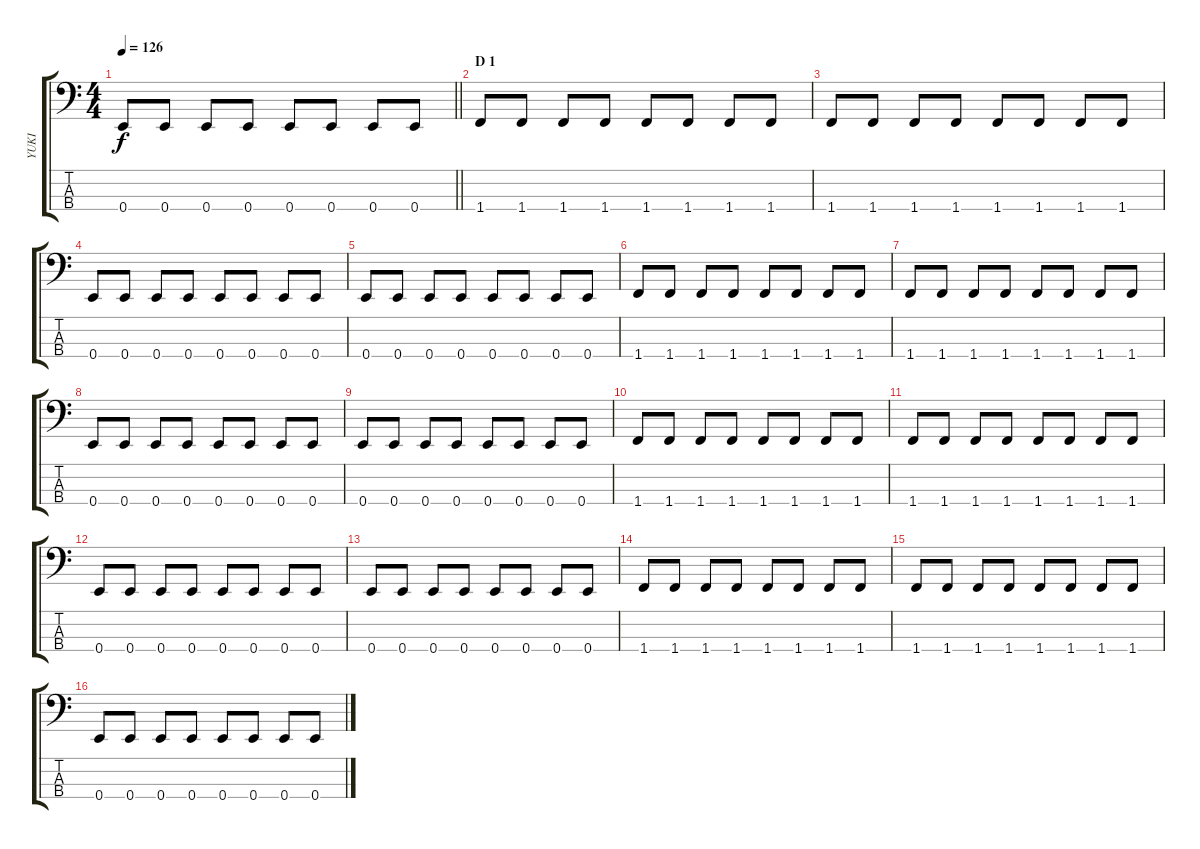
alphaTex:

\track ("YUKI" "YUKI") {instrument electricbasspick}
\staff {score tabs}
\tuning (G2 D2 A1 E1) {hide}
\ts (4 4)
\tempo 126
\clef f4
\barLineRight lightlight
\ks c
0.4.8{dy f} 0.4.8 0.4.8 0.4.8 0.4.8 0.4.8 0.4.8 0.4.8 |
\section ("" "D 1")
1.4.8 1.4.8 1.4.8 1.4.8 1.4.8 1.4.8 1.4.8 1.4.8 |
1.4.8 1.4.8 1.4.8 1.4.8 1.4.8 1.4.8 1.4.8 1.4.8 |
0.4.8 0.4.8 0.4.8 0.4.8 0.4.8 0.4.8 0.4.8 0.4.8 |
0.4.8 0.4.8 0.4.8 0.4.8 0.4.8 0.4.8 0.4.8 0.4.8 |
1.4.8 1.4.8 1.4.8 1.4.8 1.4.8 1.4.8 1.4.8 1.4.8 |
1.4.8 1.4.8 1.4.8 1.4.8 1.4.8 1.4.8 1.4.8 1.4.8 |
0.4.8 0.4.8 0.4.8 0.4.8 0.4.8 0.4.8 0.4.8 0.4.8 |
0.4.8 0.4.8 0.4.8 0.4.8 0.4.8 0.4.8 0.4.8 0.4.8 |
1.4.8 1.4.8 1.4.8 1.4.8 1.4.8 1.4.8 1.4.8 1.4.8 |
1.4.8 1.4.8 1.4.8 1.4.8 1.4.8 1.4.8 1.4.8 1.4.8 |
0.4.8 0.4.8 0.4.8 0.4.8 0.4.8 0.4.8 0.4.8 0.4.8 |
0.4.8 0.4.8 0.4.8 0.4.8 0.4.8 0.4.8 0.4.8 0.4.8 |
1.4.8 1.4.8 1.4.8 1.4.8 1.4.8 1.4.8 1.4.8 1.4.8 |
1.4.8 1.4.8 1.4.8 1.4.8 1.4.8 1.4.8 1.4.8 1.4.8 |
0.4.8 0.4.8 0.4.8 0.4.8 0.4.8 0.4.8 0.4.8 0.4.8
